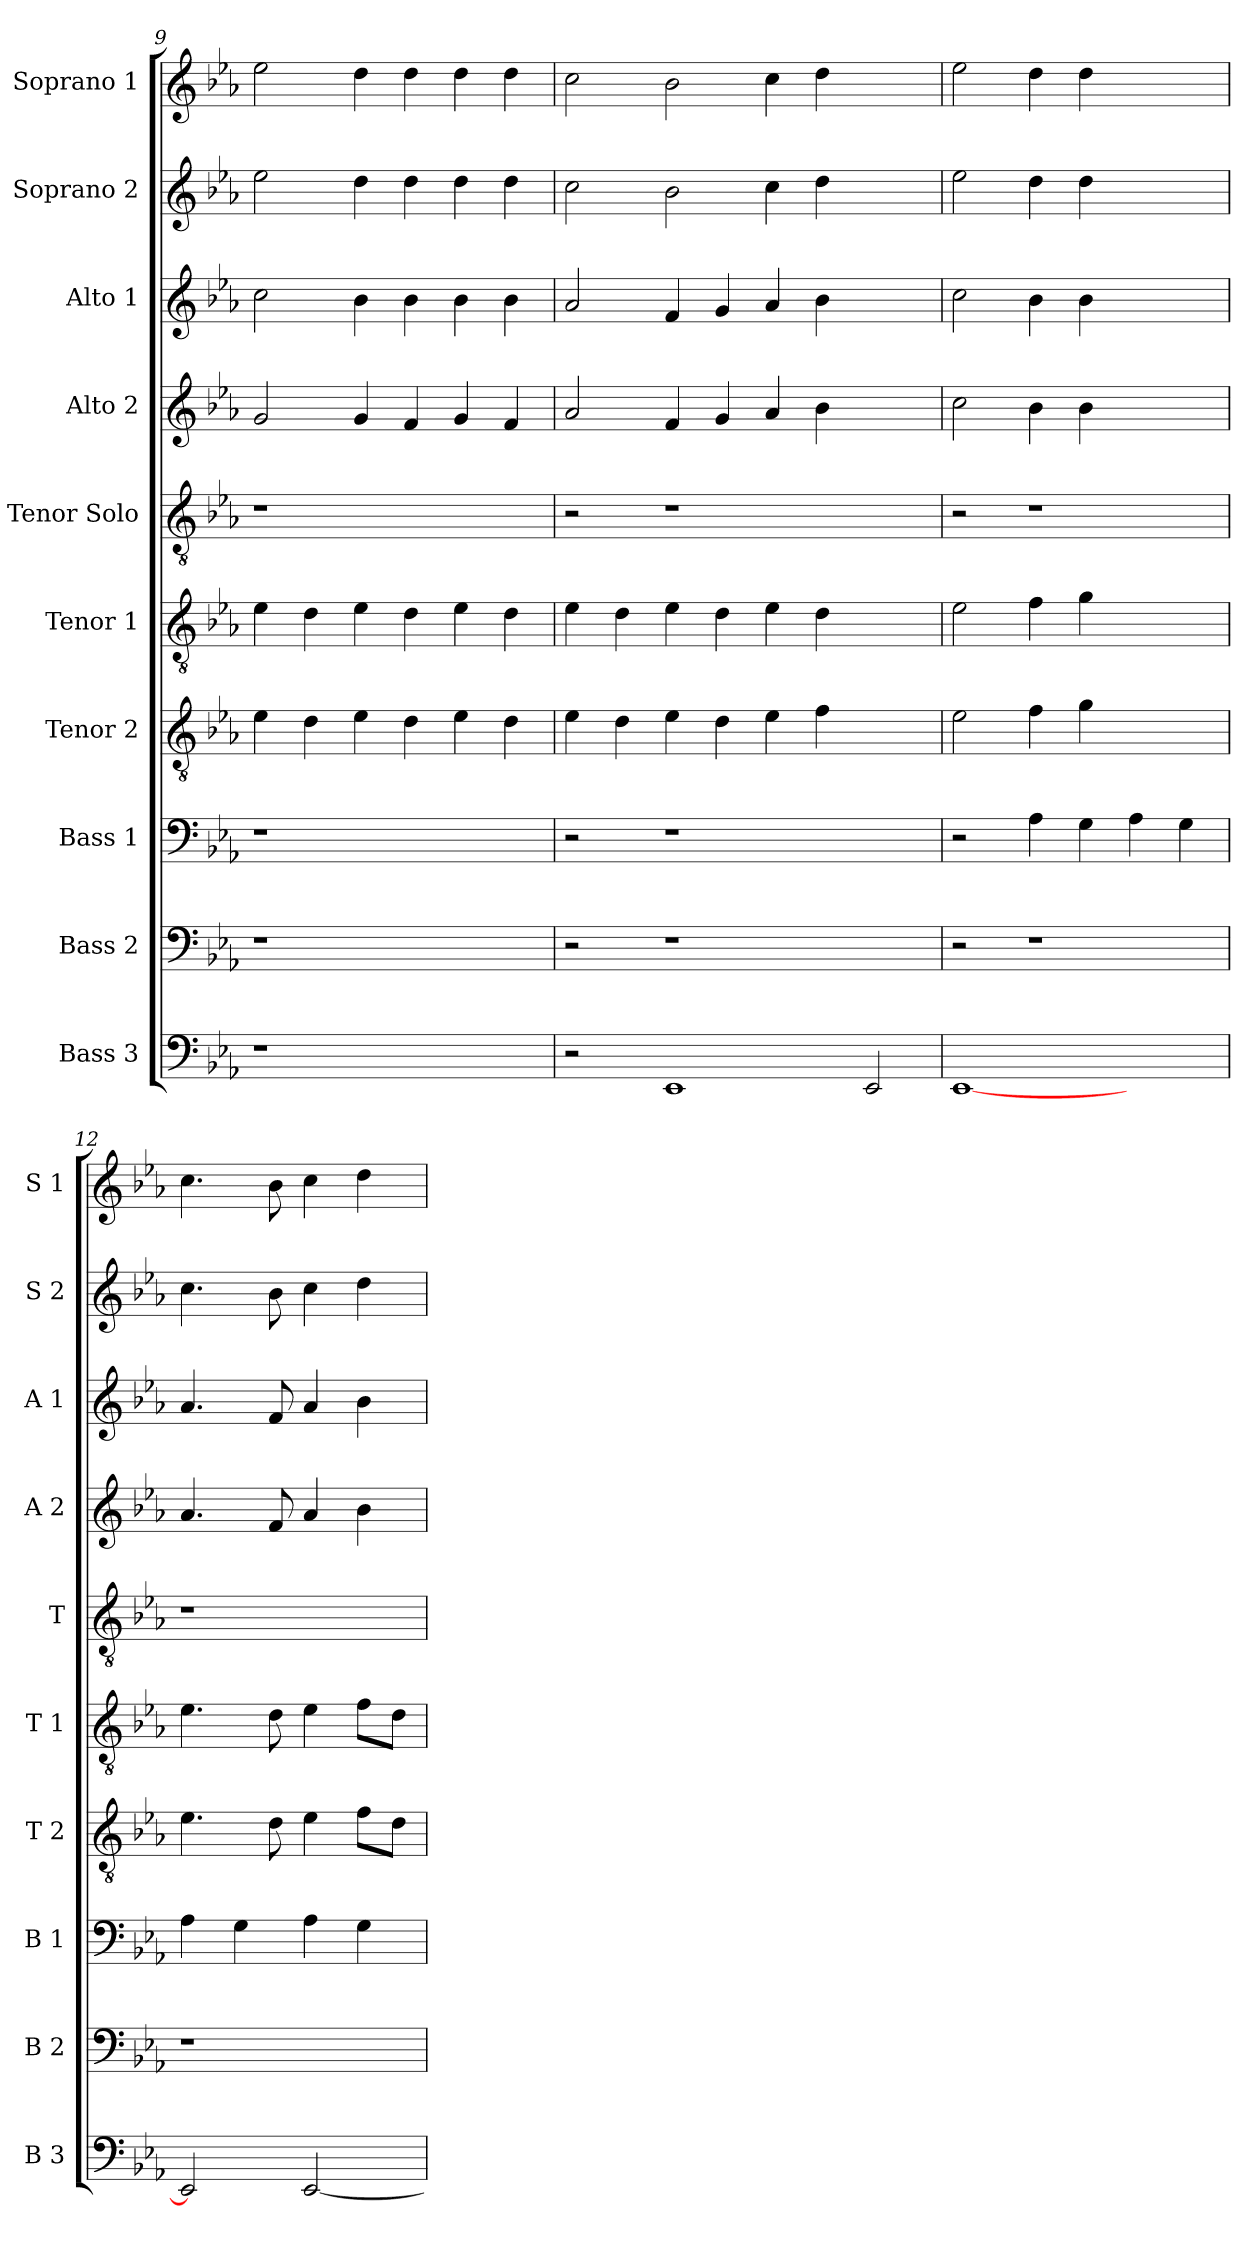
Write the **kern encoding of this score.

**kern	**kern	**kern	**kern	**kern	**kern	**kern	**kern	**kern	**kern
*part10	*part9	*part8	*part7	*part6	*part5	*part4	*part3	*part2	*part1
*staff10	*staff9	*staff8	*staff7	*staff6	*staff5	*staff4	*staff3	*staff2	*staff1
*I"Bass 3	*I"Bass 2	*I"Bass 1	*I"Tenor 2	*I"Tenor 1	*I"Tenor Solo	*I"Alto 2	*I"Alto 1	*I"Soprano 2	*I"Soprano 1
*I'B 3	*I'B 2	*I'B 1	*I'T 2	*I'T 1	*I'T	*I'A 2	*I'A 1	*I'S 2	*I'S 1
*clefF4	*clefF4	*clefF4	*clefGv2	*clefGv2	*clefGv2	*clefG2	*clefG2	*clefG2	*clefG2
*k[b-e-a-]	*k[b-e-a-]	*k[b-e-a-]	*k[b-e-a-]	*k[b-e-a-]	*k[b-e-a-]	*k[b-e-a-]	*k[b-e-a-]	*k[b-e-a-]	*k[b-e-a-]
*c:	*c:	*c:	*c:	*c:	*c:	*c:	*c:	*c:	*c:
=9	=9	=9	=9	=9	=9	=9	=9	=9	=9
1r	1r	1r	4e-	4e-	1r	2g	2cc	2ee-	2ee-
.	.	.	4d	4d	.	.	.	.	.
.	.	.	4e-	4e-	.	4g	4b-	4dd	4dd
.	.	.	4d	4d	.	4f	4b-	4dd	4dd
2ryy	2ryy	2ryy	4e-	4e-	2ryy	4g	4b-	4dd	4dd
.	.	.	4d	4d	.	4f	4b-	4dd	4dd
=10	=10	=10	=10	=10	=10	=10	=10	=10	=10
2r	2r	2r	4e-	4e-	2r	2a-	2a-	2cc	2cc
.	.	.	4d	4d	.	.	.	.	.
1EE-	1r	1r	4e-	4e-	1r	4f	4f	2b-	2b-
.	.	.	4d	4d	.	4g	4g	.	.
.	.	.	4e-	4e-	.	4a-	4a-	4cc	4cc
.	.	.	4f	4d	.	4b-	4b-	4dd	4dd
2EE-	2ryy	2ryy	2ryy	2ryy	2ryy	2ryy	2ryy	2ryy	2ryy
=11	=11	=11	=11	=11	=11	=11	=11	=11	=11
[1EE-	2r	2r	2e-	2e-	2r	2cc	2cc	2ee-	2ee-
.	1r	4A-	4f	4f	1r	4b-	4b-	4dd	4dd
.	.	4G	4g	4g	.	4b-	4b-	4dd	4dd
2ryy	.	4A-	2ryy	2ryy	.	2ryy	2ryy	2ryy	2ryy
.	.	4G	.	.	.	.	.	.	.
=12	=12	=12	=12	=12	=12	=12	=12	=12	=12
2EE-]	1r	4A-	4.e-	4.e-	1r	4.a-	4.a-	4.cc	4.cc
.	.	4G	.	.	.	.	.	.	.
.	.	.	8d	8d	.	8f	8f	8b-	8b-
[2EE-	.	4A-	4e-	4e-	.	4a-	4a-	4cc	4cc
.	.	4G	8fL	8fL	.	4b-	4b-	4dd	4dd
.	.	.	8dJ	8dJ	.	.	.	.	.
=	=	=	=	=	=	=	=	=	=
*-	*-	*-	*-	*-	*-	*-	*-	*-	*-
